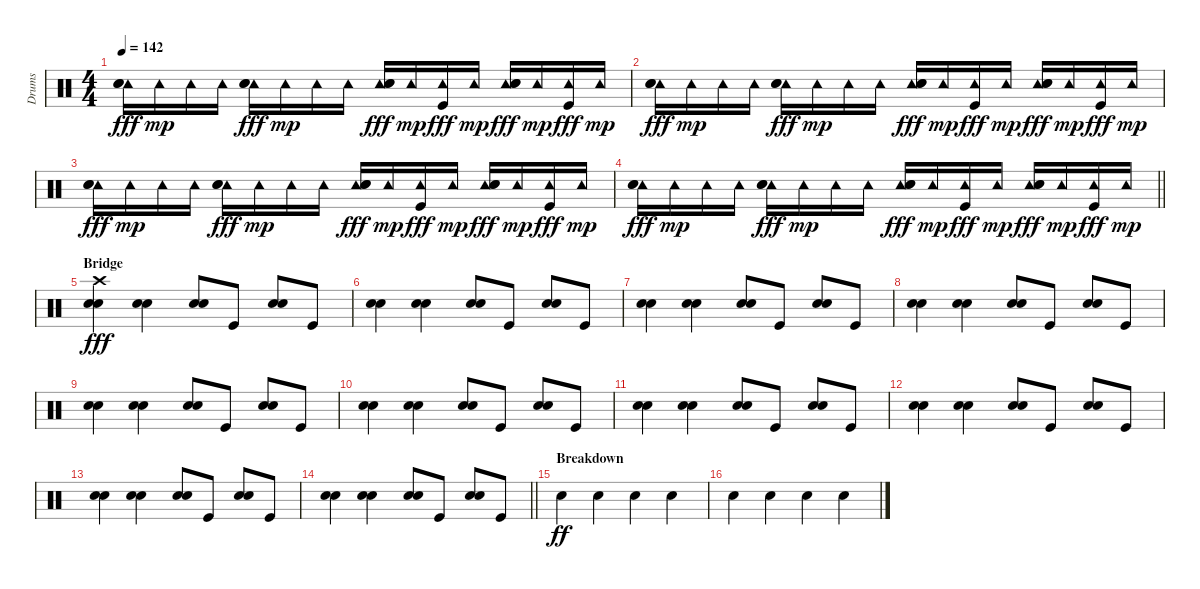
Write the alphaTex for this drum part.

\track ("Drums" "Drums") {instrument percussion}
\staff {score}
\articulation defaults
\ts (4 4)
\tempo 142
\clef neutral
\ks c
("Tambourine (hit)" "Hand Clap (hit)" "Electric Snare (hit)").16{dy fff} "Tambourine (hit)".16{dy mp} "Tambourine (hit)".16 "Tambourine (hit)".16 ("Tambourine (hit)" "Hand Clap (hit)" "Electric Snare (hit)").16{dy fff} "Tambourine (hit)".16{dy mp} "Tambourine (hit)".16 "Tambourine (hit)".16 ("Tambourine (hit)" "Hand Clap (hit)" "Electric Snare (hit)").16{dy fff} "Tambourine (hit)".16{dy mp} ("Tambourine (hit)" "Kick (hit)").16{dy fff} "Tambourine (hit)".16{dy mp} ("Tambourine (hit)" "Hand Clap (hit)" "Electric Snare (hit)").16{dy fff} "Tambourine (hit)".16{dy mp} ("Tambourine (hit)" "Kick (hit)").16{dy fff} "Tambourine (hit)".16{dy mp} |
("Tambourine (hit)" "Hand Clap (hit)" "Electric Snare (hit)").16{dy fff} "Tambourine (hit)".16{dy mp} "Tambourine (hit)".16 "Tambourine (hit)".16 ("Tambourine (hit)" "Hand Clap (hit)" "Electric Snare (hit)").16{dy fff} "Tambourine (hit)".16{dy mp} "Tambourine (hit)".16 "Tambourine (hit)".16 ("Tambourine (hit)" "Hand Clap (hit)" "Electric Snare (hit)").16{dy fff} "Tambourine (hit)".16{dy mp} ("Tambourine (hit)" "Kick (hit)").16{dy fff} "Tambourine (hit)".16{dy mp} ("Tambourine (hit)" "Hand Clap (hit)" "Electric Snare (hit)").16{dy fff} "Tambourine (hit)".16{dy mp} ("Tambourine (hit)" "Kick (hit)").16{dy fff} "Tambourine (hit)".16{dy mp} |
("Tambourine (hit)" "Hand Clap (hit)" "Electric Snare (hit)").16{dy fff} "Tambourine (hit)".16{dy mp} "Tambourine (hit)".16 "Tambourine (hit)".16 ("Tambourine (hit)" "Hand Clap (hit)" "Electric Snare (hit)").16{dy fff} "Tambourine (hit)".16{dy mp} "Tambourine (hit)".16 "Tambourine (hit)".16 ("Tambourine (hit)" "Hand Clap (hit)" "Electric Snare (hit)").16{dy fff} "Tambourine (hit)".16{dy mp} ("Tambourine (hit)" "Kick (hit)").16{dy fff} "Tambourine (hit)".16{dy mp} ("Tambourine (hit)" "Hand Clap (hit)" "Electric Snare (hit)").16{dy fff} "Tambourine (hit)".16{dy mp} ("Tambourine (hit)" "Kick (hit)").16{dy fff} "Tambourine (hit)".16{dy mp} |
\barLineRight lightlight
("Tambourine (hit)" "Hand Clap (hit)" "Electric Snare (hit)").16{dy fff} "Tambourine (hit)".16{dy mp} "Tambourine (hit)".16 "Tambourine (hit)".16 ("Tambourine (hit)" "Hand Clap (hit)" "Electric Snare (hit)").16{dy fff} "Tambourine (hit)".16{dy mp} "Tambourine (hit)".16 "Tambourine (hit)".16 ("Tambourine (hit)" "Hand Clap (hit)" "Electric Snare (hit)").16{dy fff} "Tambourine (hit)".16{dy mp} ("Tambourine (hit)" "Kick (hit)").16{dy fff} "Tambourine (hit)".16{dy mp} ("Tambourine (hit)" "Hand Clap (hit)" "Electric Snare (hit)").16{dy fff} "Tambourine (hit)".16{dy mp} ("Tambourine (hit)" "Kick (hit)").16{dy fff} "Tambourine (hit)".16{dy mp} |
\section ("" "Bridge")
("Crash high (hit)" "Hand Clap (hit)" "Electric Snare (hit)").4{dy fff} ("Hand Clap (hit)" "Electric Snare (hit)").4 ("Hand Clap (hit)" "Electric Snare (hit)").8 "Kick (hit)".8 ("Hand Clap (hit)" "Electric Snare (hit)").8 "Kick (hit)".8 |
("Hand Clap (hit)" "Electric Snare (hit)").4 ("Hand Clap (hit)" "Electric Snare (hit)").4 ("Hand Clap (hit)" "Electric Snare (hit)").8 "Kick (hit)".8 ("Hand Clap (hit)" "Electric Snare (hit)").8 "Kick (hit)".8 |
("Hand Clap (hit)" "Electric Snare (hit)").4 ("Hand Clap (hit)" "Electric Snare (hit)").4 ("Hand Clap (hit)" "Electric Snare (hit)").8 "Kick (hit)".8 ("Hand Clap (hit)" "Electric Snare (hit)").8 "Kick (hit)".8 |
("Hand Clap (hit)" "Electric Snare (hit)").4 ("Hand Clap (hit)" "Electric Snare (hit)").4 ("Hand Clap (hit)" "Electric Snare (hit)").8 "Kick (hit)".8 ("Hand Clap (hit)" "Electric Snare (hit)").8 "Kick (hit)".8 |
("Hand Clap (hit)" "Electric Snare (hit)").4 ("Hand Clap (hit)" "Electric Snare (hit)").4 ("Hand Clap (hit)" "Electric Snare (hit)").8 "Kick (hit)".8 ("Hand Clap (hit)" "Electric Snare (hit)").8 "Kick (hit)".8 |
("Hand Clap (hit)" "Electric Snare (hit)").4 ("Hand Clap (hit)" "Electric Snare (hit)").4 ("Hand Clap (hit)" "Electric Snare (hit)").8 "Kick (hit)".8 ("Hand Clap (hit)" "Electric Snare (hit)").8 "Kick (hit)".8 |
("Hand Clap (hit)" "Electric Snare (hit)").4 ("Hand Clap (hit)" "Electric Snare (hit)").4 ("Hand Clap (hit)" "Electric Snare (hit)").8 "Kick (hit)".8 ("Hand Clap (hit)" "Electric Snare (hit)").8 "Kick (hit)".8 |
("Hand Clap (hit)" "Electric Snare (hit)").4 ("Hand Clap (hit)" "Electric Snare (hit)").4 ("Hand Clap (hit)" "Electric Snare (hit)").8 "Kick (hit)".8 ("Hand Clap (hit)" "Electric Snare (hit)").8 "Kick (hit)".8 |
("Hand Clap (hit)" "Electric Snare (hit)").4 ("Hand Clap (hit)" "Electric Snare (hit)").4 ("Hand Clap (hit)" "Electric Snare (hit)").8 "Kick (hit)".8 ("Hand Clap (hit)" "Electric Snare (hit)").8 "Kick (hit)".8 |
\barLineRight lightlight
("Hand Clap (hit)" "Electric Snare (hit)").4 ("Hand Clap (hit)" "Electric Snare (hit)").4 ("Hand Clap (hit)" "Electric Snare (hit)").8 "Kick (hit)".8 ("Hand Clap (hit)" "Electric Snare (hit)").8 "Kick (hit)".8 |
\section ("" "Breakdown")
"Hand Clap (hit)".4{dy ff} "Hand Clap (hit)".4 "Hand Clap (hit)".4 "Hand Clap (hit)".4 |
"Hand Clap (hit)".4 "Hand Clap (hit)".4 "Hand Clap (hit)".4 "Hand Clap (hit)".4
